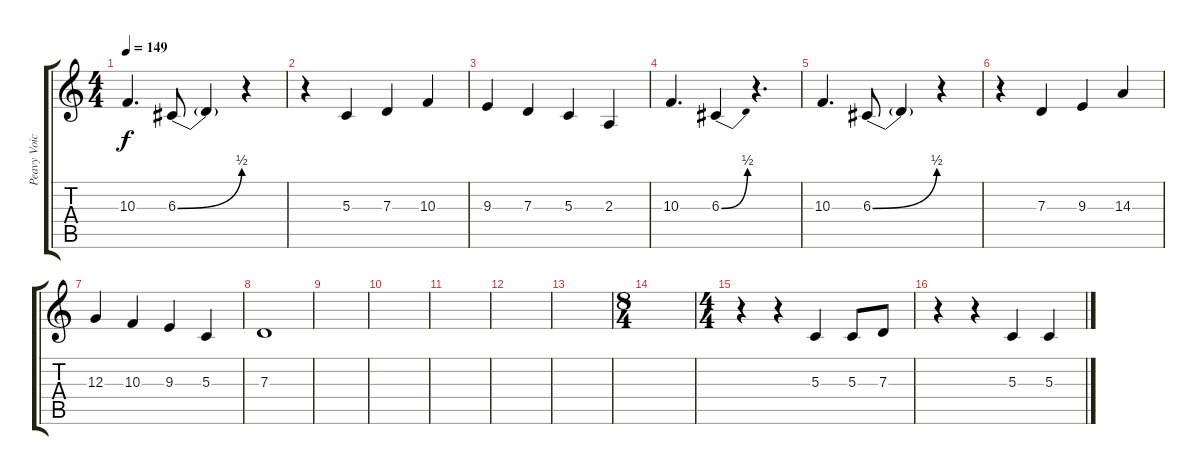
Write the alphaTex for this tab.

\track ("Peavy Voice" "Peavy Voic") {instrument tuba}
\staff {score tabs}
\tuning (E4 B3 G3 D3 A2 E2) {hide}
\ts (4 4)
\tempo 149
\clef g2
\ks c
10.3.4{d dy f} 6.3{be (bend 0 0 60 2)}.8 6.3{t}.4 r.4 |
r.4 5.3.4 7.3.4 10.3.4 |
9.3.4 7.3.4 5.3.4 2.3.4 |
10.3.4{d} 6.3{be (bend 0 0 60 2)}.4 r.4{d} |
10.3.4{d} 6.3{be (bend 0 0 60 2)}.8 6.3{t}.4 r.4 |
r.4 7.3.4 9.3.4 14.3.4 |
12.3.4 10.3.4 9.3.4 5.3.4 |
7.3.1 |
|
|
|
|
|
\ts (8 4)
|
\ts (4 4)
r.4 r.4 5.3.4 5.3.8 7.3.8 |
r.4 r.4 5.3.4 5.3.4
